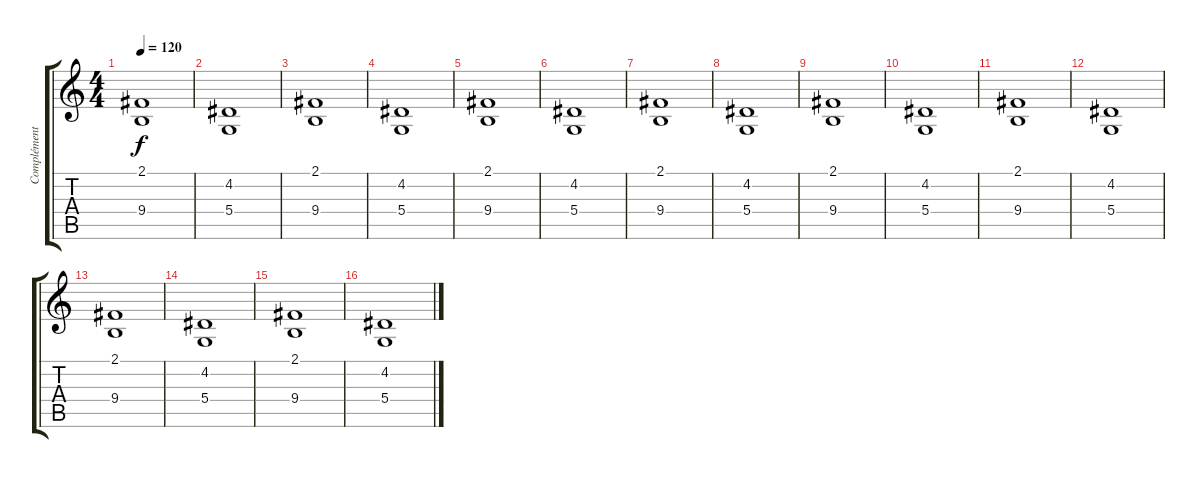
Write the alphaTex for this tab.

\track ("Complément Gtr 1" "Complément") {instrument lead3calliope}
\staff {score tabs}
\tuning (E4 B3 G3 D3 A2 E2) {hide}
\ts (4 4)
\tempo 120
\clef g2
\ks c
(2.1 9.4).1{dy f instrument lead3calliope} |
(4.2 5.4).1 |
(2.1 9.4).1 |
(4.2 5.4).1 |
(2.1 9.4).1 |
(4.2 5.4).1 |
(2.1 9.4).1 |
(4.2 5.4).1 |
(2.1 9.4).1 |
(4.2 5.4).1 |
(2.1 9.4).1 |
(4.2 5.4).1 |
(2.1 9.4).1 |
(4.2 5.4).1 |
(2.1 9.4).1 |
(4.2 5.4).1
